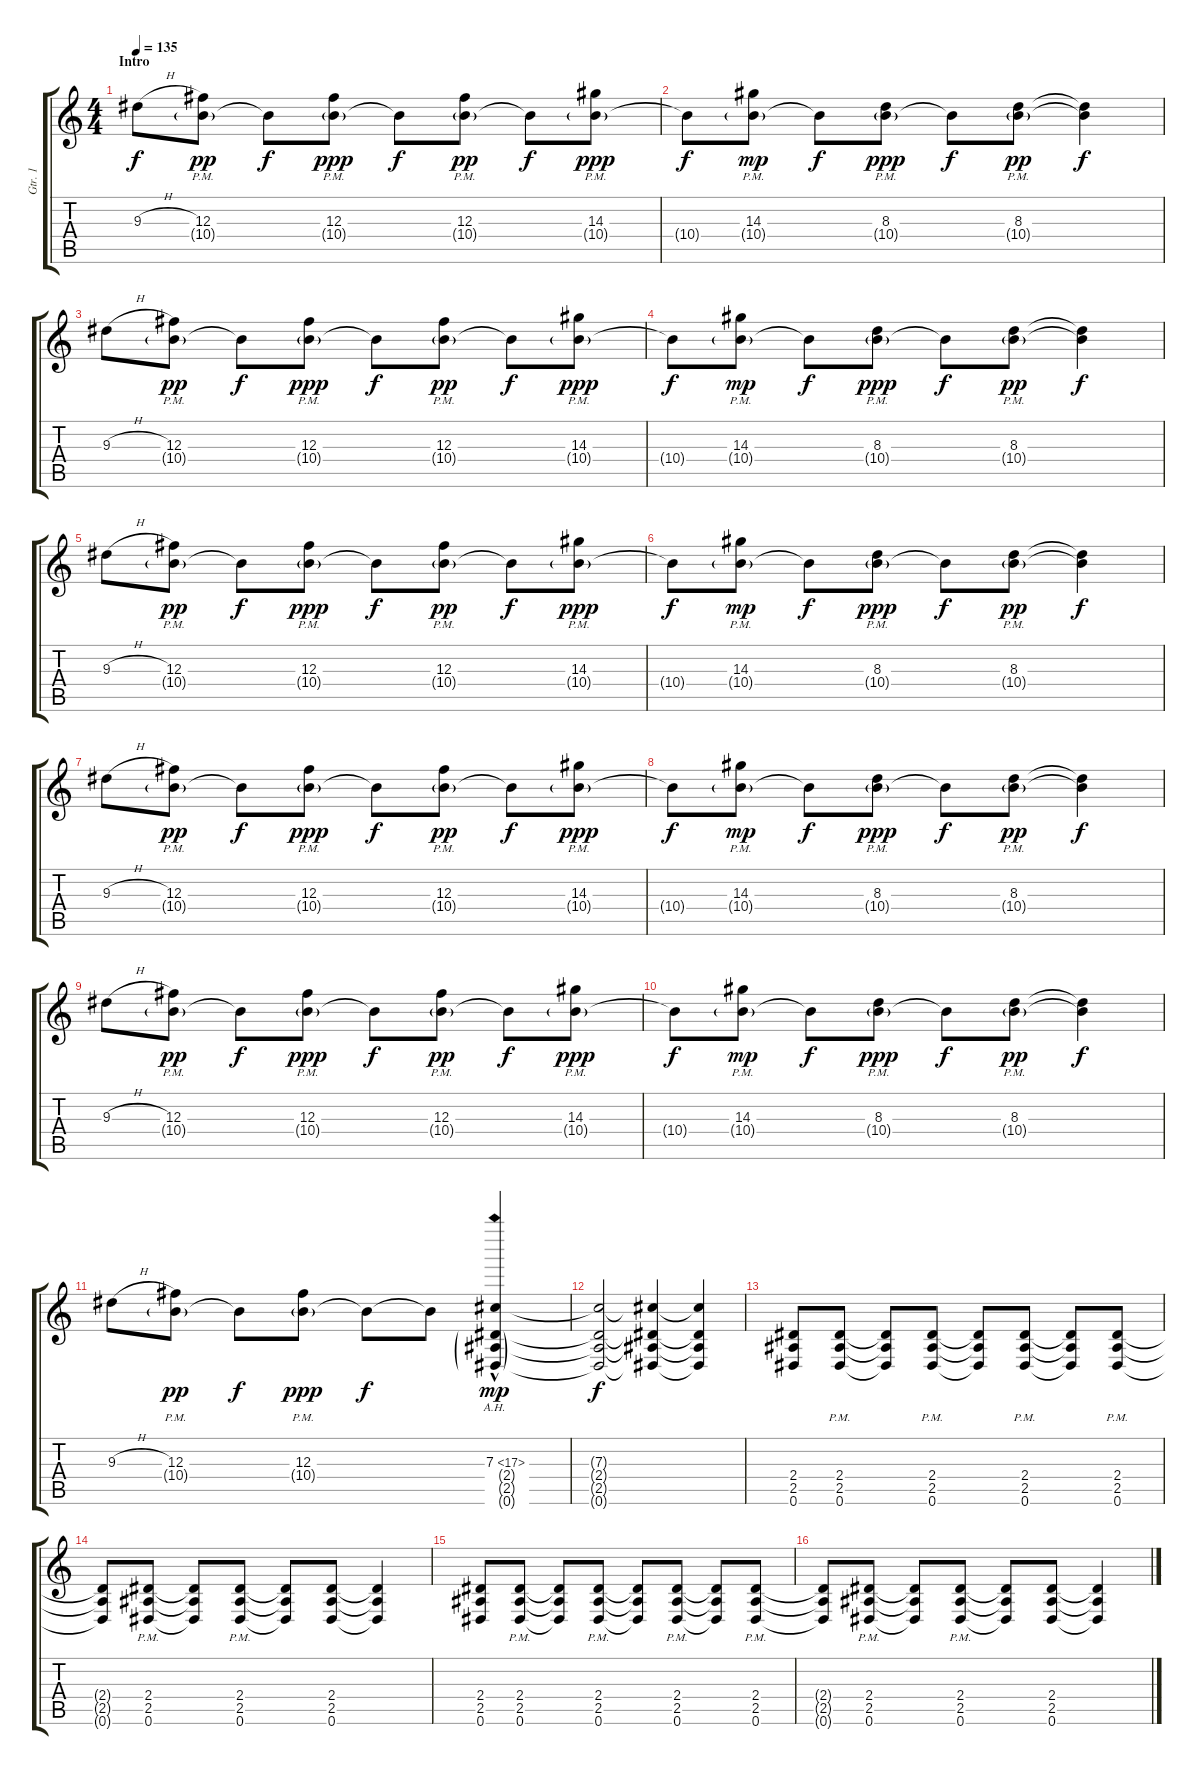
\track ("Gtr. 1" "Gtr. 1") {instrument overdrivenguitar}
\staff {score tabs}
\tuning (Eb4 Bb3 Gb3 Db3 Ab2 Eb2) {hide}
\ts (4 4)
\section ("" "Intro")
\tempo 135
\clef g2
\ks c
9.3{h}.8{dy f volume 10 instrument overdrivenguitar} (12.3 10.4{g pm}).8{dy pp} 10.4{t}.8{dy f} (12.3 10.4{g pm}).8{dy ppp} 10.4{t}.8{dy f} (12.3 10.4{g pm}).8{dy pp} 10.4{t}.8{dy f} (14.3 10.4{g pm}).8{dy ppp} |
10.4{t}.8{dy f} (14.3 10.4{g pm}).8{dy mp} 10.4{t}.8{dy f} (8.3 10.4{g pm}).8{dy ppp} 10.4{t}.8{dy f} (8.3 10.4{g pm}).8{dy pp} (8.3{t} 10.4{t}).4{dy f} |
9.3{h}.8 (12.3 10.4{g pm}).8{dy pp} 10.4{t}.8{dy f} (12.3 10.4{g pm}).8{dy ppp} 10.4{t}.8{dy f} (12.3 10.4{g pm}).8{dy pp} 10.4{t}.8{dy f} (14.3 10.4{g pm}).8{dy ppp} |
10.4{t}.8{dy f} (14.3 10.4{g pm}).8{dy mp} 10.4{t}.8{dy f} (8.3 10.4{g pm}).8{dy ppp} 10.4{t}.8{dy f} (8.3 10.4{g pm}).8{dy pp} (8.3{t} 10.4{t}).4{dy f} |
9.3{h}.8 (12.3 10.4{g pm}).8{dy pp} 10.4{t}.8{dy f} (12.3 10.4{g pm}).8{dy ppp} 10.4{t}.8{dy f} (12.3 10.4{g pm}).8{dy pp} 10.4{t}.8{dy f} (14.3 10.4{g pm}).8{dy ppp} |
10.4{t}.8{dy f} (14.3 10.4{g pm}).8{dy mp} 10.4{t}.8{dy f} (8.3 10.4{g pm}).8{dy ppp} 10.4{t}.8{dy f} (8.3 10.4{g pm}).8{dy pp} (8.3{t} 10.4{t}).4{dy f} |
9.3{h}.8 (12.3 10.4{g pm}).8{dy pp} 10.4{t}.8{dy f} (12.3 10.4{g pm}).8{dy ppp} 10.4{t}.8{dy f} (12.3 10.4{g pm}).8{dy pp} 10.4{t}.8{dy f} (14.3 10.4{g pm}).8{dy ppp} |
10.4{t}.8{dy f} (14.3 10.4{g pm}).8{dy mp} 10.4{t}.8{dy f} (8.3 10.4{g pm}).8{dy ppp} 10.4{t}.8{dy f} (8.3 10.4{g pm}).8{dy pp} (8.3{t} 10.4{t}).4{dy f} |
9.3{h}.8 (12.3 10.4{g pm}).8{dy pp} 10.4{t}.8{dy f} (12.3 10.4{g pm}).8{dy ppp} 10.4{t}.8{dy f} (12.3 10.4{g pm}).8{dy pp} 10.4{t}.8{dy f} (14.3 10.4{g pm}).8{dy ppp} |
10.4{t}.8{dy f} (14.3 10.4{g pm}).8{dy mp} 10.4{t}.8{dy f} (8.3 10.4{g pm}).8{dy ppp} 10.4{t}.8{dy f} (8.3 10.4{g pm}).8{dy pp} (8.3{t} 10.4{t}).4{dy f} |
9.3{h}.8 (12.3 10.4{g pm}).8{dy pp} 10.4{t}.8{dy f} (12.3 10.4{g pm}).8{dy ppp} 10.4{t}.8{dy f} 10.4{t}.8{volume 0} (7.3{ah 10 hac} 2.4{g} 2.5{g} 0.6{g}).4{dy mp volume 16 instrument overdrivenguitar} |
(7.3{t} 2.4{t} 2.5{t} 0.6{t}).2{dy f} (7.3{t} 2.4{t} 2.5{t} 0.6{t}).4 (7.3{t} 2.4{t} 2.5{t} 0.6{t}).4 |
(2.4 2.5 0.6).8{volume 16} (2.4{pm} 2.5{pm} 0.6{pm}).8 (2.4{t} 2.5{t} 0.6{t}).8 (2.4{pm} 2.5{pm} 0.6{pm}).8 (2.4{t} 2.5{t} 0.6{t}).8 (2.4{pm} 2.5{pm} 0.6{pm}).8 (2.4{t} 2.5{t} 0.6{t}).8 (2.4{pm} 2.5{pm} 0.6{pm}).8 |
(2.4{t} 2.5{t} 0.6{t}).8 (2.4{pm} 2.5{pm} 0.6{pm}).8 (2.4{t} 2.5{t} 0.6{t}).8 (2.4{pm} 2.5{pm} 0.6{pm}).8 (2.4{t} 2.5{t} 0.6{t}).8 (2.4 2.5 0.6).8 (2.4{t} 2.5{t} 0.6{t}).4 |
(2.4 2.5 0.6).8 (2.4{pm} 2.5{pm} 0.6{pm}).8 (2.4{t} 2.5{t} 0.6{t}).8 (2.4{pm} 2.5{pm} 0.6{pm}).8 (2.4{t} 2.5{t} 0.6{t}).8 (2.4{pm} 2.5{pm} 0.6{pm}).8 (2.4{t} 2.5{t} 0.6{t}).8 (2.4{pm} 2.5{pm} 0.6{pm}).8 |
(2.4{t} 2.5{t} 0.6{t}).8 (2.4{pm} 2.5{pm} 0.6{pm}).8 (2.4{t} 2.5{t} 0.6{t}).8 (2.4{pm} 2.5{pm} 0.6{pm}).8 (2.4{t} 2.5{t} 0.6{t}).8 (2.4 2.5 0.6).8 (2.4{t} 2.5{t} 0.6{t}).4
